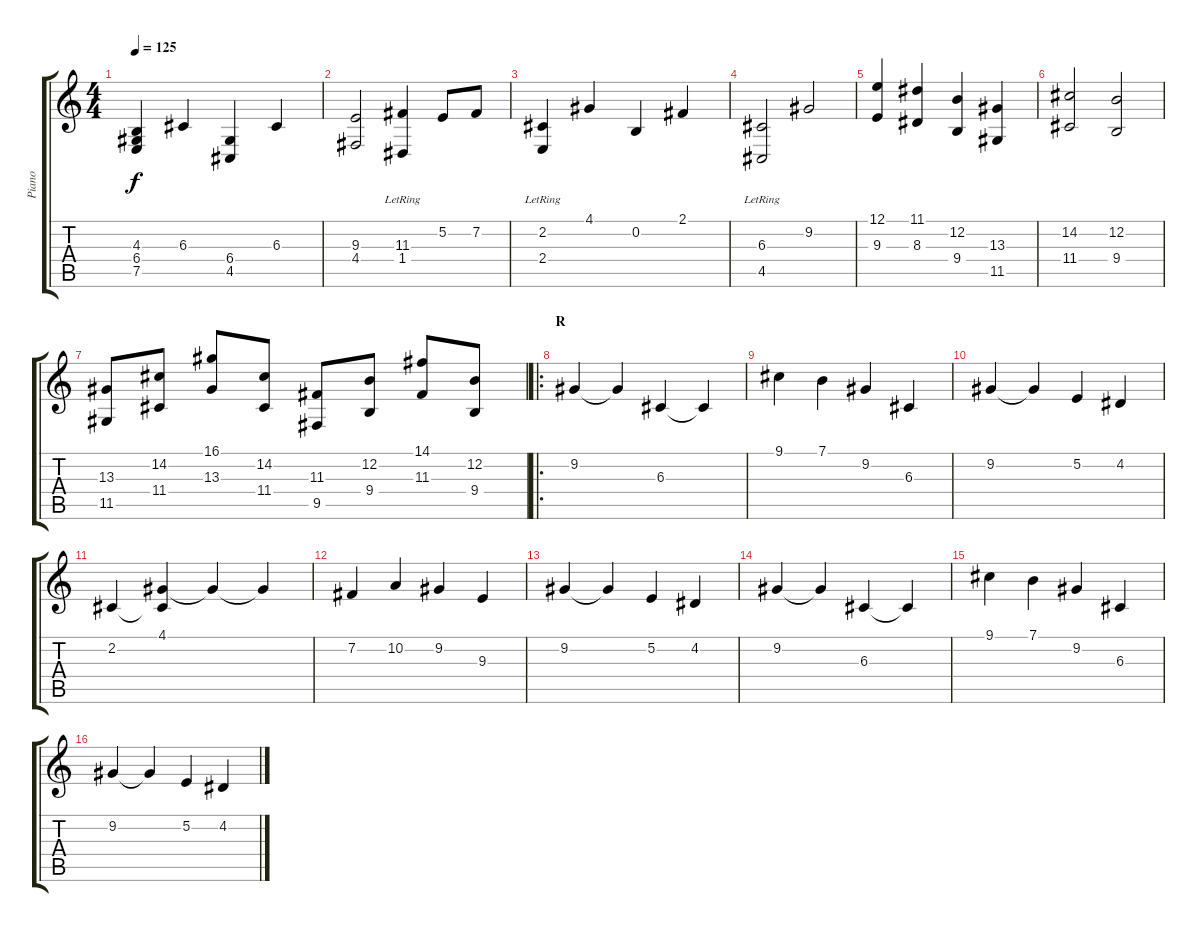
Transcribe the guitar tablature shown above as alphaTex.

\track ("Piano" "Piano") {instrument acousticgrandpiano}
\staff {score tabs}
\tuning (E4 B3 G3 D3 A2 E2) {hide}
\ts (4 4)
\tempo 125
\clef g2
\ks c
(4.3 6.4 7.5).4{dy f} 6.3.4 (6.4 4.5).4 6.3.4 |
(9.3 4.4).2 (11.3 1.4{lr}).4 5.2.8 7.2.8 |
(2.2 2.4{lr}).4 4.1.4 0.2.4 2.1.4 |
(6.3 4.5{lr}).2 9.2.2 |
(12.1 9.3).4 (11.1 8.3).4 (12.2 9.4).4 (13.3 11.5).4 |
(14.2 11.4).2 (12.2 9.4).2 |
(13.3 11.5).8 (14.2 11.4).8 (16.1 13.3).8 (14.2 11.4).8 (11.3 9.5).8 (12.2 9.4).8 (14.1 11.3).8 (12.2 9.4).8 |
\ro
\section ("" "R")
9.2.4 9.2{t}.4 6.3.4 6.3{t}.4 |
9.1.4 7.1.4 9.2.4 6.3.4 |
9.2.4 9.2{t}.4 5.2.4 4.2.4 |
2.2.4 (4.1 2.2{t}).4 4.1{t}.4 4.1{t}.4 |
7.2.4 10.2.4 9.2.4 9.3.4 |
9.2.4 9.2{t}.4 5.2.4 4.2.4 |
9.2.4 9.2{t}.4 6.3.4 6.3{t}.4 |
9.1.4 7.1.4 9.2.4 6.3.4 |
9.2.4 9.2{t}.4 5.2.4 4.2.4
